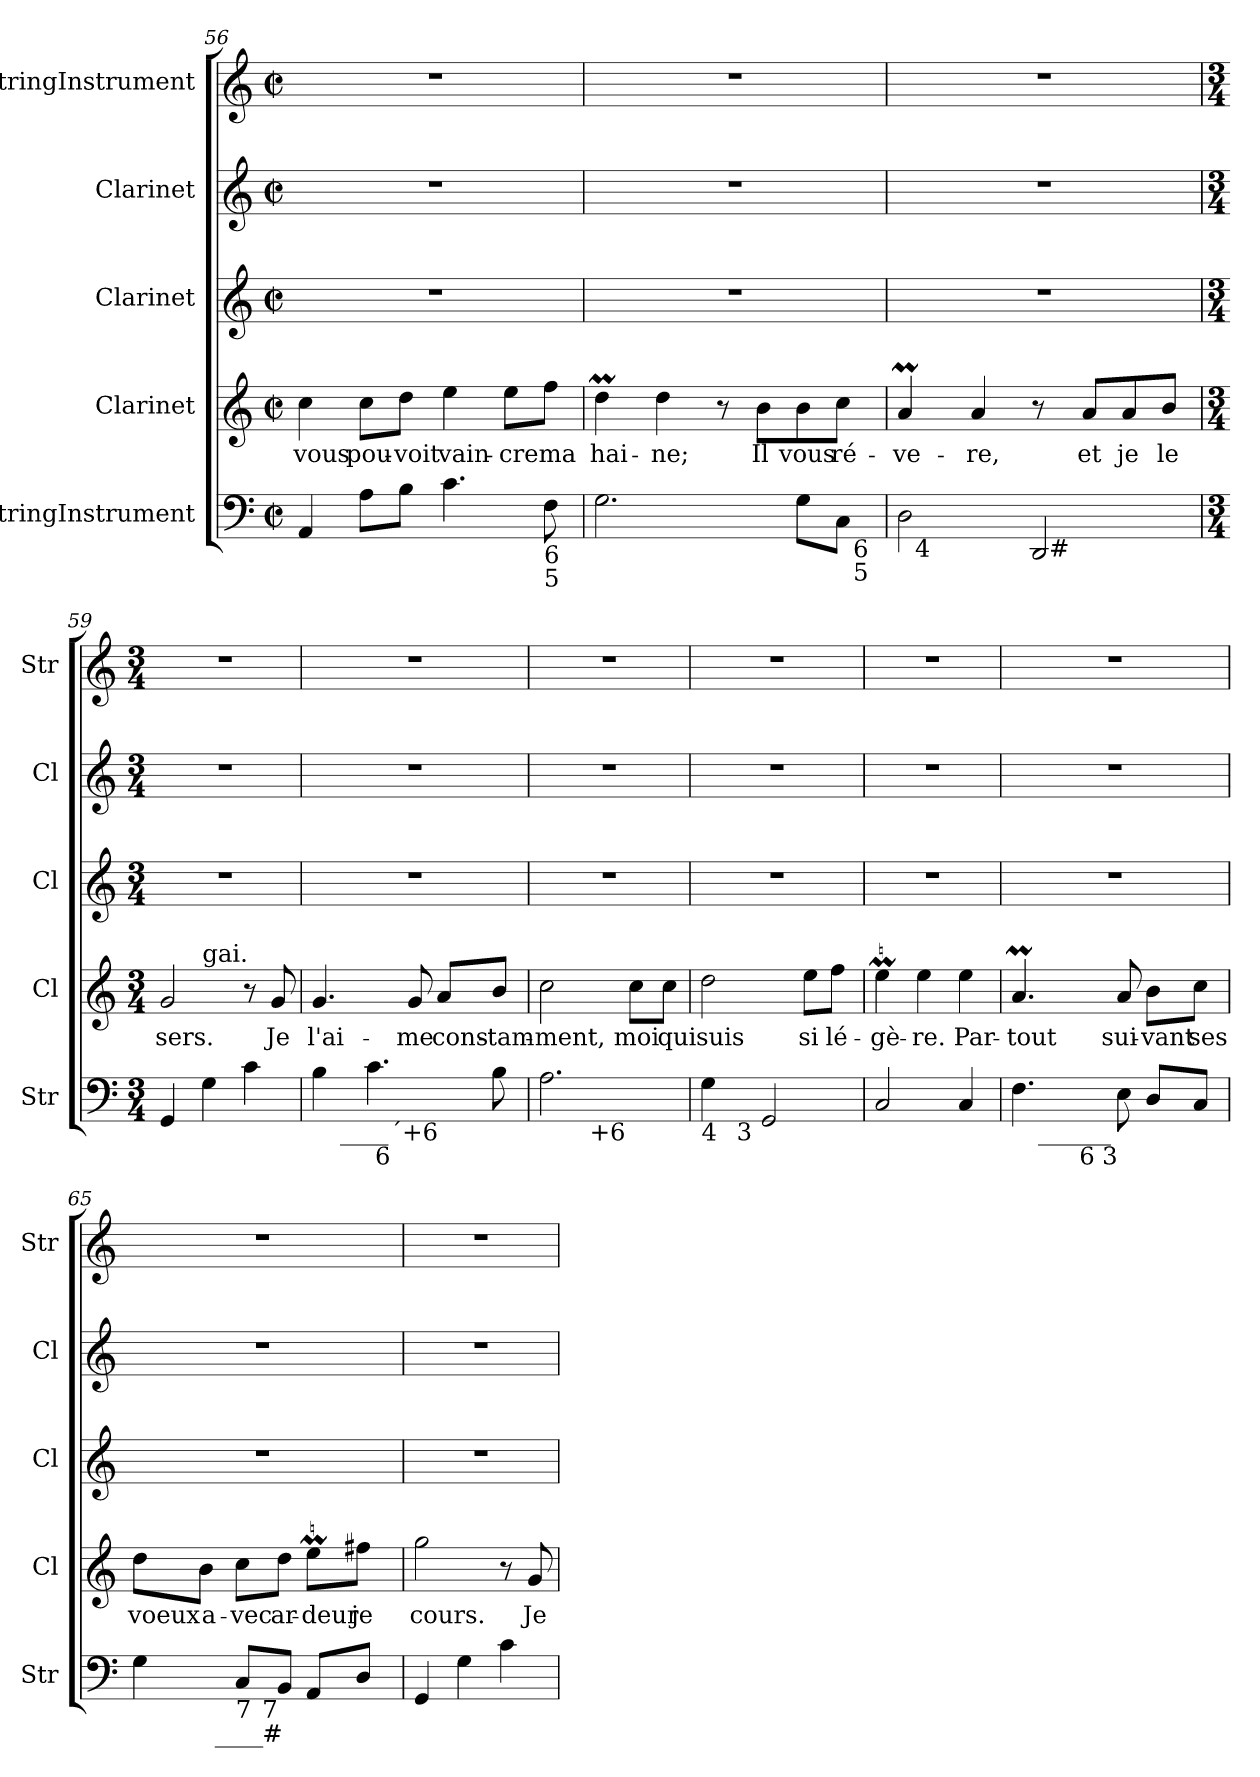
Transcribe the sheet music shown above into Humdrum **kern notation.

**kern	**kern	**text	**kern	**kern	**kern
*part5	*part4	*part4	*part3	*part2	*part1
*staff5	*staff4	*staff4	*staff3	*staff2	*staff1
*I"StringInstrument	*I"Clarinet	*	*I"Clarinet	*I"Clarinet	*I"StringInstrument
*I'Str	*I'Cl	*	*I'Cl	*I'Cl	*I'Str
!!LO:LB:g=z
*clefF4	*clefG2	*	*clefG2	*clefG2	*clefG2
*	*ITrd1c2	*	*ITrd1c2	*ITrd1c2	*
*k[]	*k[b-e-]	*	*k[b-e-]	*k[b-e-]	*k[]
*C:	*B-:	*	*B-:	*B-:	*C:
*M2/2	*M2/2	*	*M2/2	*M2/2	*M2/2
*met(c|)	*met(c|)	*	*met(c|)	*met(c|)	*met(c|)
=56	=56	=56	=56	=56	=56
4AA/	4b-\	vous	1r	1r	1r
8A\L	8b-\L	pou-	.	.	.
8B\J	8cc\J	-voit	.	.	.
4.c\	4dd\	vain-	.	.	.
.	8dd\L	-cre	.	.	.
!LO:TX:b:t=6\n5	!	!	!	!	!
8F\	8ee-\J	ma	.	.	.
=57	=57	=57	=57	=57	=57
*^	*	*	*	*	*
2.G\	2ryy	4ccM\	hai-	1r	1r	1r
.	.	4cc\	-ne;	.	.	.
.	4ryy	8r	.	.	.	.
.	.	8a\L	Il	.	.	.
8G\L	8ryy	8a\	vous	.	.	.
8C\J	32ryy	8b-\J	ré-	.	.	.
!	!LO:TX:b:t=6\n5	!	!	!	!	!
.	16.ryy	.	.	.	.	.
=58	=58	=58	=58	=58	=58	=58
2D\	32ryy	4gM/	-ve-	1r	1r	1r
!	!LO:TX:b:t=4	!	!	!	!	!
.	2ryy	.	.	.	.	.
.	.	4g/	-re,	.	.	.
2DD/	.	8r	.	.	.	.
!	!LO:TX:b:t=#	!	!	!	!	!
.	4...ryy	.	.	.	.	.
.	.	8g/L	et	.	.	.
.	.	8g/	je	.	.	.
.	.	8a/J	le	.	.	.
*v	*v	*	*	*	*	*
=59	=59	=59	=59	=59	=59
*M3/4	*M3/4	*	*M3/4	*M3/4	*M3/4
*^	*	*	*	*	*
!LO:TX:a:t=gai.	!	!	!	!	!	!
*v	*v	*^	*	*	*	*
4GG/	2f/	4ryy	sers.	2.r	2.r	2.r
!	!	!LO:TX:a:t=gai.	!	!	!	!
4G\	.	2ryy	.	.	.	.
4c\	8r	.	.	.	.	.
.	8f/	.	Je	.	.	.
!!LO:PB:g=z
=60	=60	=60	=60	=60	=60	=60
!LO:TX:b:t=6	!	!	!	!	!	!
*^	*	*	*	*	*	*
*	*^	*	*	*	*	*	*
*	*	*^	*v	*v	*	*	*	*
4B\	8ryy	4ryy	4ryy	4.f/	l'ai-	2.r	2.r	2.r
!	!LO:TX:b:t=____	!	!	!	!	!	!	!
.	2ryy	.	.	.	.	.	.	.
4.c\	.	64ryy	16ryy	.	.	.	.	.
!	!	!LO:TX:b:t=6	!	!	!	!	!	!
.	.	4ryy	.	.	.	.	.	.
!	!	!	!LO:TX:b:t=´+6	!	!	!	!	!
.	.	.	4..ryy	.	.	.	.	.
.	.	.	.	8f/	-me	.	.	.
.	.	.	.	8g/L	cons-	.	.	.
.	.	8...ryy	.	.	.	.	.	.
8B\	8ryy	.	.	8a/J	-tam-	.	.	.
*	*v	*v	*v	*	*	*	*	*
=61	=61	=61	=61	=61	=61	=61
2.A\	4ryy	2b-\	-ment,	2.r	2.r	2.r
.	64ryy	.	.	.	.	.
!	!LO:TX:b:t=+6	!	!	!	!	!
.	4ryy	.	.	.	.	.
.	.	8b-\L	moi	.	.	.
.	8...ryy	.	.	.	.	.
.	.	8b-\J	qui	.	.	.
=62	=62	=62	=62	=62	=62	=62
!LO:TX:b:t=4	!	!	!	!	!	!
4G\	8ryy	2cc\	suis	2.r	2.r	2.r
.	64ryy	.	.	.	.	.
!	!LO:TX:b:t=3	!	!	!	!	!
.	2ryy	.	.	.	.	.
2GG/	.	.	.	.	.	.
.	.	8dd\L	si	.	.	.
.	.	8ee-\J	lé-	.	.	.
.	16..ryy	.	.	.	.	.
*v	*v	*	*	*	*	*
=63	=63	=63	=63	=63	=63
2C/	4ddM\	-gè-	2.r	2.r	2.r
.	4dd\	-re.	.	.	.
4C/	4dd\	Par-	.	.	.
=64	=64	=64	=64	=64	=64
*^	*	*	*	*	*
*	*^	*	*	*	*	*
*	*	*^	*	*	*	*	*
4.F\	16ryy	4ryy	4ryy	4.gM/	-tout	2.r	2.r	2.r
.	64ryy	.	.	.	.	.	.	.
!	!LO:TX:b:t=______	!	!	!	!	!	!	!
.	2ryy	.	.	.	.	.	.	.
.	.	64ryy	16ryy	.	.	.	.	.
!	!	!LO:TX:b:t=6	!	!	!	!	!	!
.	.	4ryy	.	.	.	.	.	.
.	.	.	64ryy	.	.	.	.	.
!	!	!	!LO:TX:b:t=3	!	!	!	!	!
.	.	.	4ryy	.	.	.	.	.
8E\	.	.	.	8g/	sui-	.	.	.
8D/L	.	.	.	8a\L	-vant	.	.	.
.	.	8...ryy	.	.	.	.	.	.
.	8ryy	.	8ryy	.	.	.	.	.
8C/J	.	.	.	8b-\J	ses	.	.	.
.	32.ryy	.	32.ryy	.	.	.	.	.
*	*	*v	*v	*	*	*	*	*
!!LO:LB:g=z
=65	=65	=65	=65	=65	=65	=65	=65
4G\	8ryy	4ryy	8cc\L	voeux	2.r	2.r	2.r
.	32.ryy	.	8a\J	a-	.	.	.
!	!LO:TX:b:t=____	!	!	!	!	!	!
.	2ryy	.	.	.	.	.	.
!LO:TX:b:t=7	!	!	!	!	!	!	!
8C/L	.	16ryy	8b-\L	-vec	.	.	.
.	.	64ryy	.	.	.	.	.
!	!	!LO:TX:b:t=7	!	!	!	!	!
!	!	!LO:TX:b:t=#	!	!	!	!	!
.	.	4ryy	.	.	.	.	.
8BB/J	.	.	8cc\J	ar-	.	.	.
8AA/L	.	.	8ddM\L	-deur	.	.	.
.	.	8ryy	.	.	.	.	.
8D/J	.	.	8een\J	je	.	.	.
.	16ryy	.	.	.	.	.	.
.	.	32.ryy	.	.	.	.	.
.	64ryy	.	.	.	.	.	.
*v	*v	*v	*	*	*	*	*
=66	=66	=66	=66	=66	=66
4GG/	2ff\	cours.	2.r	2.r	2.r
4G\	.	.	.	.	.
4c\	8r	.	.	.	.
.	8f/	Je	.	.	.
=	=	=	=	=	=
*-	*-	*-	*-	*-	*-
